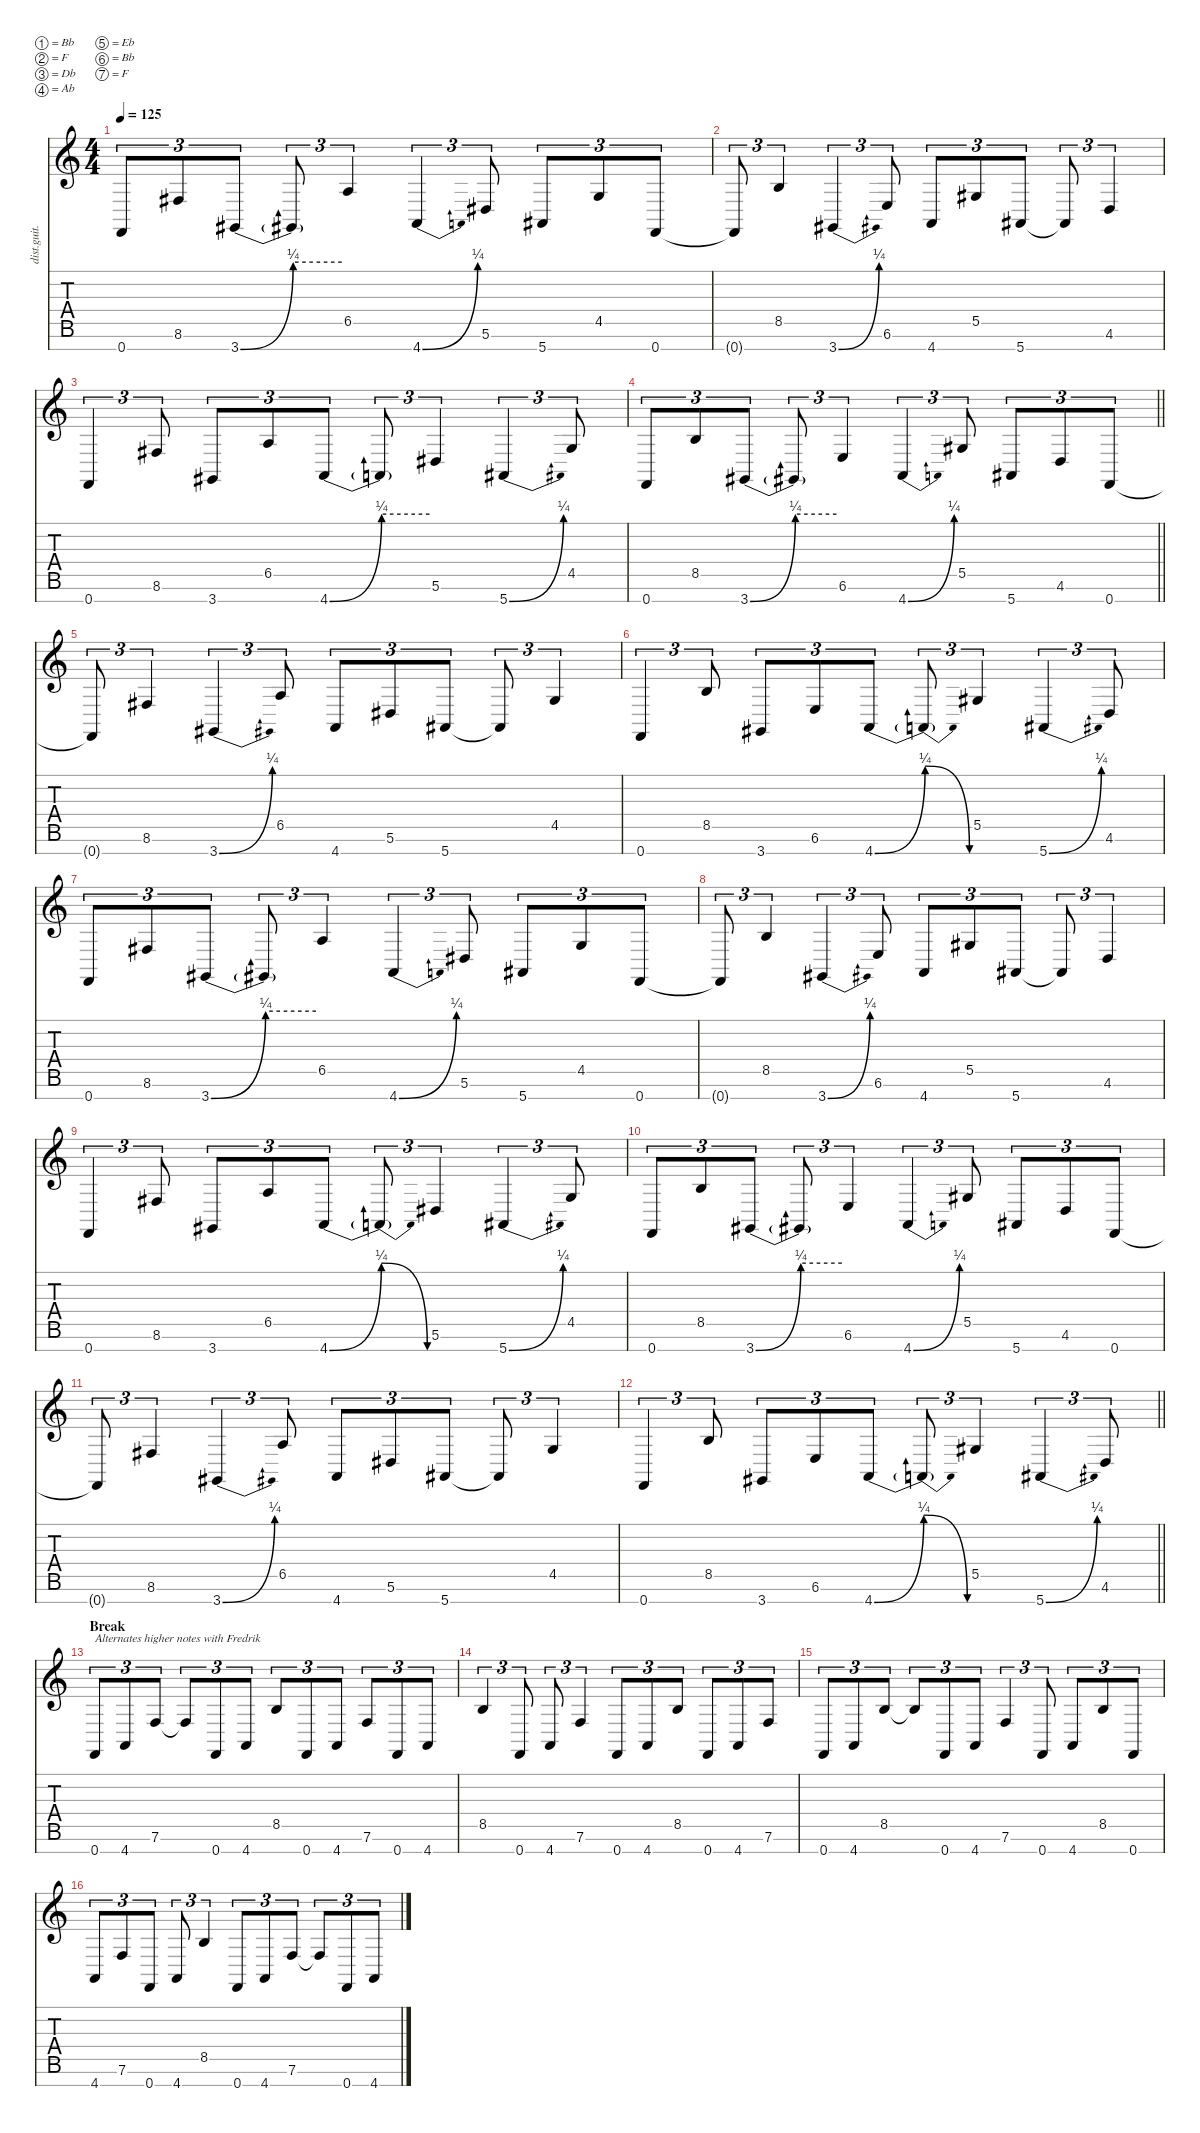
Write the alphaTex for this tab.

\defaultSystemsLayout 4
\hideDynamics
\bracketExtendMode nobrackets
\track ("8 string GUITAR 2 (Marten Hagstrom)" "dist.guit.") {instrument distortionguitar}
\staff {score tabs}
\tuning (Bb3 F3 Db3 Ab2 Eb2 Bb1 F1)
\ts (4 4)
\tempo 125
\clef g2
\ks c
0.7.8{tu (3 2) dy f beam Up} 8.6{acc #}.8{tu (3 2) beam Up} 3.7{be (bend 0 0 60 1) acc #}.8{tu (3 2) beam Up} 3.7{be (hold 0 1 60 1) t acc #}.8{tu (3 2) beam Up} 6.5.4{tu (3 2) beam Up} 4.7{be (bend 0 0 60 1)}.4{tu (3 2) beam Up} 5.6{acc #}.8{tu (3 2) beam Up} 5.7{acc #}.8{tu (3 2) beam Up} 4.5.8{tu (3 2) beam Up} 0.7.8{tu (3 2) beam Up} |
0.7{t}.8{tu (3 2) beam Up} 8.5.4{tu (3 2) beam Up} 3.7{be (bend 0 0 60 1) acc #}.4{tu (3 2) beam Up} 6.6.8{tu (3 2) beam Up} 4.7.8{tu (3 2) beam Up} 5.5{acc #}.8{tu (3 2) beam Up} 5.7{acc #}.8{tu (3 2) beam Up} 5.7{t acc #}.8{tu (3 2) beam Up} 4.6.4{tu (3 2) beam Up} |
0.7.4{tu (3 2) beam Up} 8.6{acc #}.8{tu (3 2) beam Up} 3.7{acc #}.8{tu (3 2) beam Up} 6.5.8{tu (3 2) beam Up} 4.7{be (bend 0 0 60 1)}.8{tu (3 2) beam Up} 4.7{be (hold 0 1 60 1) t}.8{tu (3 2) beam Up} 5.6{acc #}.4{tu (3 2) beam Up} 5.7{be (bend 0 0 60 1) acc #}.4{tu (3 2) beam Up} 4.5.8{tu (3 2) beam Up} |
\barLineRight lightlight
0.7.8{tu (3 2) beam Up} 8.5.8{tu (3 2) beam Up} 3.7{be (bend 0 0 60 1) acc #}.8{tu (3 2) beam Up} 3.7{be (hold 0 1 60 1) t acc #}.8{tu (3 2) beam Up} 6.6.4{tu (3 2) beam Up} 4.7{be (bend 0 0 60 1)}.4{tu (3 2) beam Up} 5.5{acc #}.8{tu (3 2) beam Up} 5.7{acc #}.8{tu (3 2) beam Up} 4.6.8{tu (3 2) beam Up} 0.7.8{tu (3 2) beam Up} |
0.7{t}.8{tu (3 2) beam Up} 8.6{acc #}.4{tu (3 2) beam Up} 3.7{be (bend 0 0 60 1) acc #}.4{tu (3 2) beam Up} 6.5.8{tu (3 2) beam Up} 4.7.8{tu (3 2) beam Up} 5.6{acc #}.8{tu (3 2) beam Up} 5.7{acc #}.8{tu (3 2) beam Up} 5.7{t acc #}.8{tu (3 2) beam Up} 4.5.4{tu (3 2) beam Up} |
0.7.4{tu (3 2) beam Up} 8.5.8{tu (3 2) beam Up} 3.7{acc #}.8{tu (3 2) beam Up} 6.6.8{tu (3 2) beam Up} 4.7{be (bend 0 0 60 1)}.8{tu (3 2) beam Up} 4.7{be (release 0 1 60 0) t}.8{tu (3 2) beam Up} 5.5{acc #}.4{tu (3 2) beam Up} 5.7{be (bend 0 0 60 1) acc #}.4{tu (3 2) beam Up} 4.6.8{tu (3 2) beam Up} |
0.7.8{tu (3 2) beam Up} 8.6{acc #}.8{tu (3 2) beam Up} 3.7{be (bend 0 0 60 1) acc #}.8{tu (3 2) beam Up} 3.7{be (hold 0 1 60 1) t acc #}.8{tu (3 2) beam Up} 6.5.4{tu (3 2) beam Up} 4.7{be (bend 0 0 60 1)}.4{tu (3 2) beam Up} 5.6{acc #}.8{tu (3 2) beam Up} 5.7{acc #}.8{tu (3 2) beam Up} 4.5.8{tu (3 2) beam Up} 0.7.8{tu (3 2) beam Up} |
0.7{t}.8{tu (3 2) beam Up} 8.5.4{tu (3 2) beam Up} 3.7{be (bend 0 0 60 1) acc #}.4{tu (3 2) beam Up} 6.6.8{tu (3 2) beam Up} 4.7.8{tu (3 2) beam Up} 5.5{acc #}.8{tu (3 2) beam Up} 5.7{acc #}.8{tu (3 2) beam Up} 5.7{t acc #}.8{tu (3 2) beam Up} 4.6.4{tu (3 2) beam Up} |
0.7.4{tu (3 2) beam Up} 8.6{acc #}.8{tu (3 2) beam Up} 3.7{acc #}.8{tu (3 2) beam Up} 6.5.8{tu (3 2) beam Up} 4.7{be (bend 0 0 60 1)}.8{tu (3 2) beam Up} 4.7{be (release 0 1 60 0) t}.8{tu (3 2) beam Up} 5.6{acc #}.4{tu (3 2) beam Up} 5.7{be (bend 0 0 60 1) acc #}.4{tu (3 2) beam Up} 4.5.8{tu (3 2) beam Up} |
0.7.8{tu (3 2) beam Up} 8.5.8{tu (3 2) beam Up} 3.7{be (bend 0 0 60 1) acc #}.8{tu (3 2) beam Up} 3.7{be (hold 0 1 60 1) t acc #}.8{tu (3 2) beam Up} 6.6.4{tu (3 2) beam Up} 4.7{be (bend 0 0 60 1)}.4{tu (3 2) beam Up} 5.5{acc #}.8{tu (3 2) beam Up} 5.7{acc #}.8{tu (3 2) beam Up} 4.6.8{tu (3 2) beam Up} 0.7.8{tu (3 2) beam Up} |
0.7{t}.8{tu (3 2) beam Up} 8.6{acc #}.4{tu (3 2) beam Up} 3.7{be (bend 0 0 60 1) acc #}.4{tu (3 2) beam Up} 6.5.8{tu (3 2) beam Up} 4.7.8{tu (3 2) beam Up} 5.6{acc #}.8{tu (3 2) beam Up} 5.7{acc #}.8{tu (3 2) beam Up} 5.7{t acc #}.8{tu (3 2) beam Up} 4.5.4{tu (3 2) beam Up} |
\barLineRight lightlight
0.7.4{tu (3 2) beam Up} 8.5.8{tu (3 2) beam Up} 3.7{acc #}.8{tu (3 2) beam Up} 6.6.8{tu (3 2) beam Up} 4.7{be (bend 0 0 60 1)}.8{tu (3 2) beam Up} 4.7{be (release 0 1 60 0) t}.8{tu (3 2) beam Up} 5.5{acc #}.4{tu (3 2) beam Up} 5.7{be (bend 0 0 60 1) acc #}.4{tu (3 2) beam Up} 4.6.8{tu (3 2) beam Up} |
\section ("" "Break")
0.7.8{tu (3 2) txt "Alternates higher notes with Fredrik" beam Up} 4.7.8{tu (3 2) beam Up} 7.6.8{tu (3 2) beam Up} 7.6{t}.8{tu (3 2) beam Up} 0.7.8{tu (3 2) beam Up} 4.7.8{tu (3 2) beam Up} 8.5.8{tu (3 2) beam Up} 0.7.8{tu (3 2) beam Up} 4.7.8{tu (3 2) beam Up} 7.6.8{tu (3 2) beam Up} 0.7.8{tu (3 2) beam Up} 4.7.8{tu (3 2) beam Up} |
8.5.4{tu (3 2) beam Up} 0.7.8{tu (3 2) beam Up} 4.7.8{tu (3 2) beam Up} 7.6.4{tu (3 2) beam Up} 0.7.8{tu (3 2) beam Up} 4.7.8{tu (3 2) beam Up} 8.5.8{tu (3 2) beam Up} 0.7.8{tu (3 2) beam Up} 4.7.8{tu (3 2) beam Up} 7.6.8{tu (3 2) beam Up} |
0.7.8{tu (3 2) beam Up} 4.7.8{tu (3 2) beam Up} 8.5.8{tu (3 2) beam Up} 8.5{t}.8{tu (3 2) beam Up} 0.7.8{tu (3 2) beam Up} 4.7.8{tu (3 2) beam Up} 7.6.4{tu (3 2) beam Up} 0.7.8{tu (3 2) beam Up} 4.7.8{tu (3 2) beam Up} 8.5.8{tu (3 2) beam Up} 0.7.8{tu (3 2) beam Up} |
4.7.8{tu (3 2) beam Up} 7.6.8{tu (3 2) beam Up} 0.7.8{tu (3 2) beam Up} 4.7.8{tu (3 2) beam Up} 8.5.4{tu (3 2) beam Up} 0.7.8{tu (3 2) beam Up} 4.7.8{tu (3 2) beam Up} 7.6.8{tu (3 2) beam Up} 7.6{t}.8{tu (3 2) beam Up} 0.7.8{tu (3 2) beam Up} 4.7.8{tu (3 2) beam Up}
